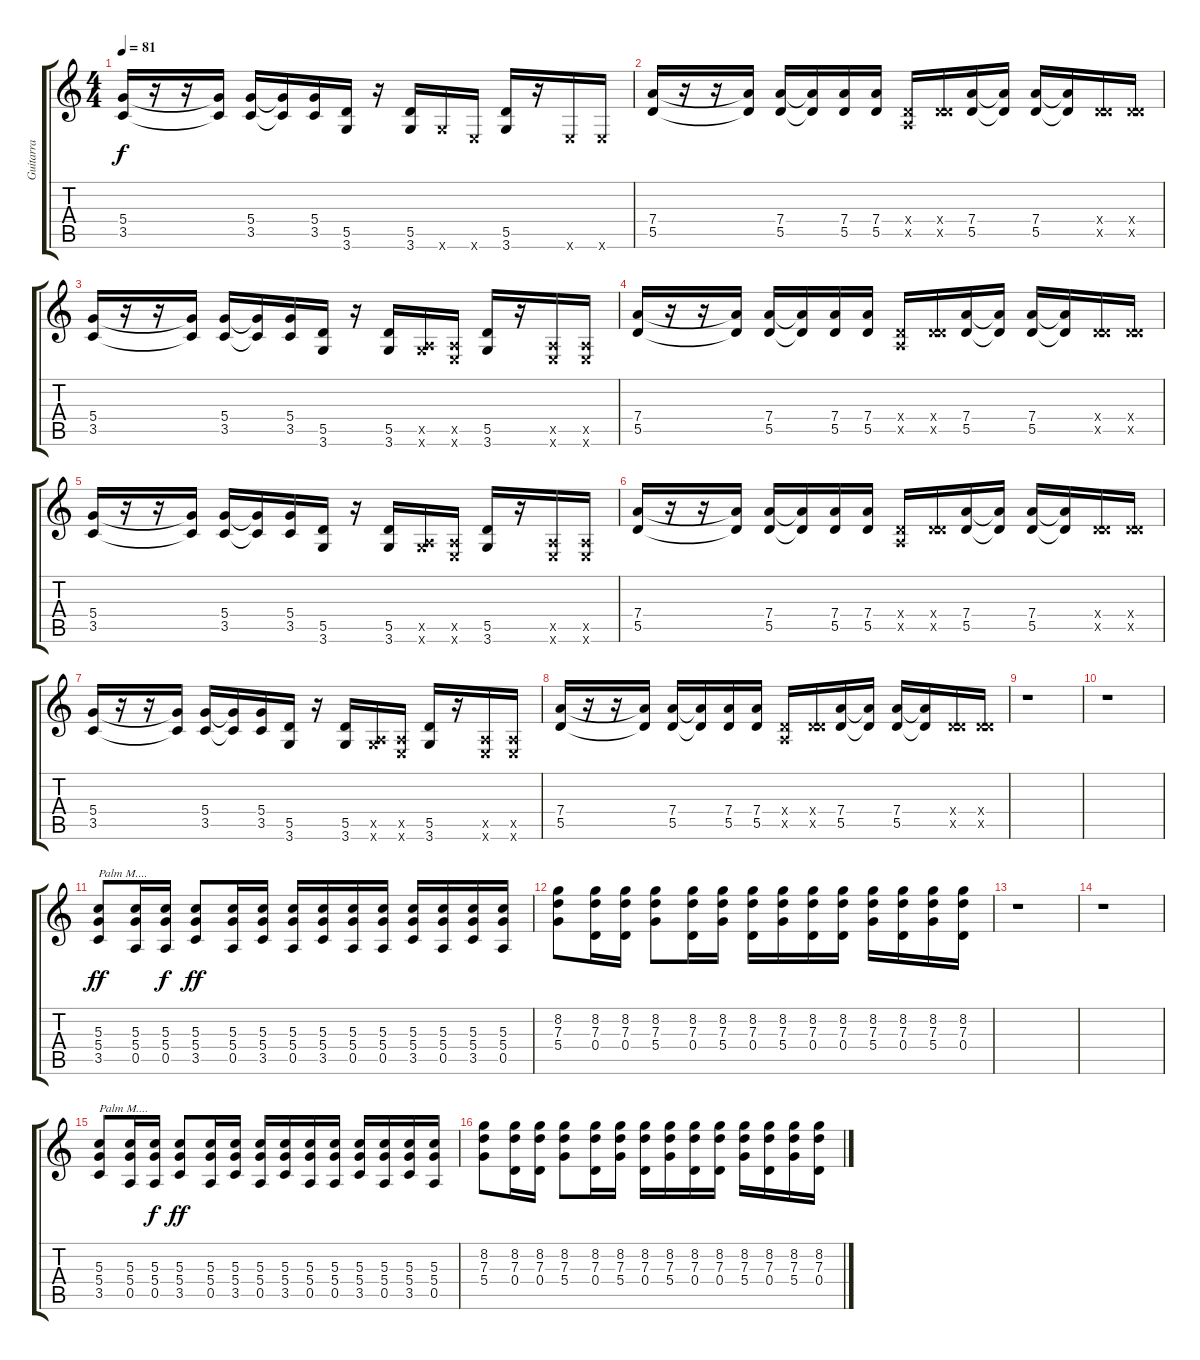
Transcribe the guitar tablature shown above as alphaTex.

\track ("Guitarra" "Guitarra") {instrument overdrivenguitar}
\staff {score tabs}
\tuning (E4 B3 G3 D3 A2 E2) {hide}
\ts (4 4)
\tempo 81
\clef g2
\ks c
(5.4 3.5).16{dy f} r.16 r.16 (5.4{t} 3.5{t}).16 (5.4 3.5).16 (5.4{t} 3.5{t}).16 (5.4 3.5).16 (5.5 3.6).16 r.16 (5.5 3.6).16 3.6{x}.16 0.6{x}.16 (5.5 3.6).16 r.16 0.6{x}.16 0.6{x}.16 |
(7.4 5.5).16 r.16 r.16 (7.4{t} 5.5{t}).16 (7.4 5.5).16 (7.4{t} 5.5{t}).16 (7.4 5.5).16 (7.4 5.5).16 (0.4{x} 0.5{x}).16 (0.4{x} 5.5{x}).16 (7.4 5.5).16 (7.4{t} 5.5{t}).16 (7.4 5.5).16 (7.4{t} 5.5{t}).16 (0.4{x} 5.5{x}).16 (0.4{x} 5.5{x}).16 |
(5.4 3.5).16 r.16 r.16 (5.4{t} 3.5{t}).16 (5.4 3.5).16 (5.4{t} 3.5{t}).16 (5.4 3.5).16 (5.5 3.6).16 r.16 (5.5 3.6).16 (0.5{x} 3.6{x}).16 (0.5{x} 0.6{x}).16 (5.5 3.6).16 r.16 (0.5{x} 0.6{x}).16 (0.5{x} 0.6{x}).16 |
(7.4 5.5).16 r.16 r.16 (7.4{t} 5.5{t}).16 (7.4 5.5).16 (7.4{t} 5.5{t}).16 (7.4 5.5).16 (7.4 5.5).16 (0.4{x} 0.5{x}).16 (0.4{x} 5.5{x}).16 (7.4 5.5).16 (7.4{t} 5.5{t}).16 (7.4 5.5).16 (7.4{t} 5.5{t}).16 (0.4{x} 5.5{x}).16 (0.4{x} 5.5{x}).16 |
(5.4 3.5).16 r.16 r.16 (5.4{t} 3.5{t}).16 (5.4 3.5).16 (5.4{t} 3.5{t}).16 (5.4 3.5).16 (5.5 3.6).16 r.16 (5.5 3.6).16 (0.5{x} 3.6{x}).16 (0.5{x} 0.6{x}).16 (5.5 3.6).16 r.16 (0.5{x} 0.6{x}).16 (0.5{x} 0.6{x}).16 |
(7.4 5.5).16 r.16 r.16 (7.4{t} 5.5{t}).16 (7.4 5.5).16 (7.4{t} 5.5{t}).16 (7.4 5.5).16 (7.4 5.5).16 (0.4{x} 0.5{x}).16 (0.4{x} 5.5{x}).16 (7.4 5.5).16 (7.4{t} 5.5{t}).16 (7.4 5.5).16 (7.4{t} 5.5{t}).16 (0.4{x} 5.5{x}).16 (0.4{x} 5.5{x}).16 |
(5.4 3.5).16 r.16 r.16 (5.4{t} 3.5{t}).16 (5.4 3.5).16 (5.4{t} 3.5{t}).16 (5.4 3.5).16 (5.5 3.6).16 r.16 (5.5 3.6).16 (0.5{x} 3.6{x}).16 (0.5{x} 0.6{x}).16 (5.5 3.6).16 r.16 (0.5{x} 0.6{x}).16 (0.5{x} 0.6{x}).16 |
(7.4 5.5).16 r.16 r.16 (7.4{t} 5.5{t}).16 (7.4 5.5).16 (7.4{t} 5.5{t}).16 (7.4 5.5).16 (7.4 5.5).16 (0.4{x} 0.5{x}).16 (0.4{x} 5.5{x}).16 (7.4 5.5).16 (7.4{t} 5.5{t}).16 (7.4 5.5).16 (7.4{t} 5.5{t}).16 (0.4{x} 5.5{x}).16 (0.4{x} 5.5{x}).16 |
r.1 |
r.1 |
(5.3 5.4 3.5).8{txt "Palm M...." dy ff} (5.3 5.4 0.5).16 (5.3 5.4 0.5).16{dy f} (5.3 5.4 3.5).8{dy ff} (5.3 5.4 0.5).16 (5.3 5.4 3.5).16 (5.3 5.4 0.5).16 (5.3 5.4 3.5).16 (5.3 5.4 0.5).16 (5.3 5.4 0.5).16 (5.3 5.4 3.5).16 (5.3 5.4 0.5).16 (5.3 5.4 3.5).16 (5.3 5.4 0.5).16 |
(8.2 7.3 5.4).8 (8.2 7.3 0.4).16 (8.2 7.3 0.4).16 (8.2 7.3 5.4).8 (8.2 7.3 0.4).16 (8.2 7.3 5.4).16 (8.2 7.3 0.4).16 (8.2 7.3 5.4).16 (8.2 7.3 0.4).16 (8.2 7.3 0.4).16 (8.2 7.3 5.4).16 (8.2 7.3 0.4).16 (8.2 7.3 5.4).16 (8.2 7.3 0.4).16 |
r.1 |
r.1 |
(5.3 5.4 3.5).8{txt "Palm M...."} (5.3 5.4 0.5).16 (5.3 5.4 0.5).16{dy f} (5.3 5.4 3.5).8{dy ff} (5.3 5.4 0.5).16 (5.3 5.4 3.5).16 (5.3 5.4 0.5).16 (5.3 5.4 3.5).16 (5.3 5.4 0.5).16 (5.3 5.4 0.5).16 (5.3 5.4 3.5).16 (5.3 5.4 0.5).16 (5.3 5.4 3.5).16 (5.3 5.4 0.5).16 |
(8.2 7.3 5.4).8 (8.2 7.3 0.4).16 (8.2 7.3 0.4).16 (8.2 7.3 5.4).8 (8.2 7.3 0.4).16 (8.2 7.3 5.4).16 (8.2 7.3 0.4).16 (8.2 7.3 5.4).16 (8.2 7.3 0.4).16 (8.2 7.3 0.4).16 (8.2 7.3 5.4).16 (8.2 7.3 0.4).16 (8.2 7.3 5.4).16 (8.2 7.3 0.4).16
